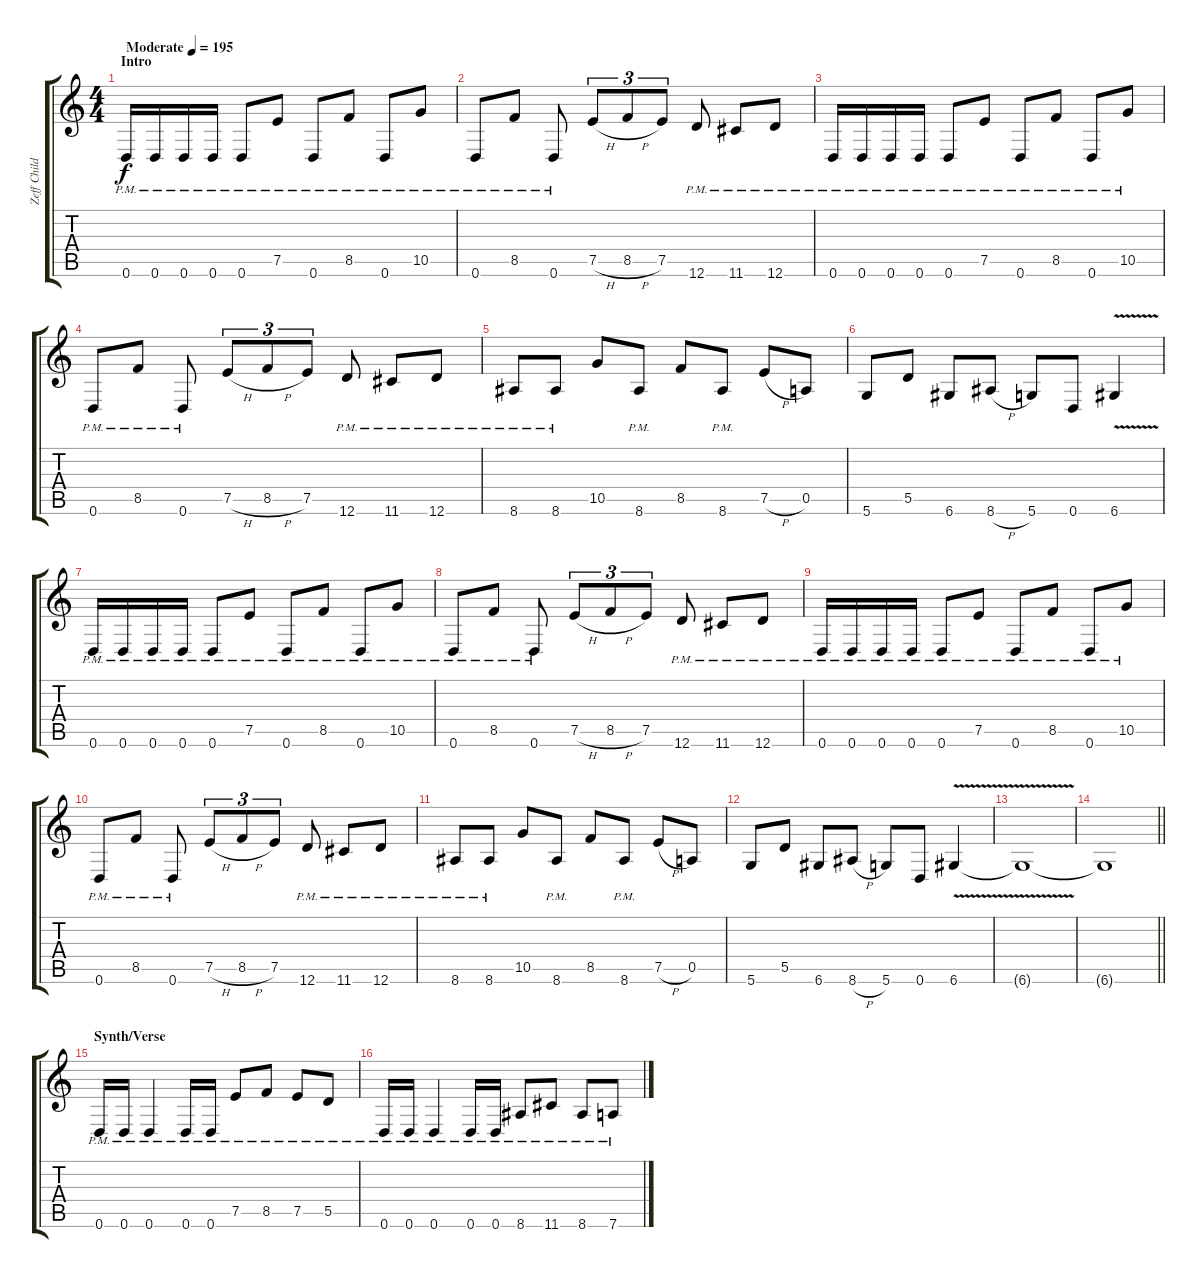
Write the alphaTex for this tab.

\track ("Zeff Childress" "Zeff Child") {instrument distortionguitar}
\staff {score tabs}
\tuning (E4 B3 G3 D3 A2 D2) {hide}
\ts (4 4)
\section ("" "Intro")
\tempo (195 "Moderate")
\clef g2
\ks c
0.6{pm}.16{dy f instrument distortionguitar} 0.6{pm}.16 0.6{pm}.16 0.6{pm}.16 0.6{pm}.8 7.5{pm}.8 0.6{pm}.8 8.5{pm}.8 0.6{pm}.8 10.5{pm}.8 |
0.6{pm}.8 8.5{pm}.8 0.6{pm}.8 7.5{h}.8{tu (3 2)} 8.5{h}.8{tu (3 2)} 7.5.8{tu (3 2)} 12.6{pm}.8 11.6{pm}.8 12.6{pm}.8 |
0.6{pm}.16 0.6{pm}.16 0.6{pm}.16 0.6{pm}.16 0.6{pm}.8 7.5{pm}.8 0.6{pm}.8 8.5{pm}.8 0.6{pm}.8 10.5{pm}.8 |
0.6{pm}.8 8.5{pm}.8 0.6{pm}.8 7.5{h}.8{tu (3 2)} 8.5{h}.8{tu (3 2)} 7.5.8{tu (3 2)} 12.6{pm}.8 11.6{pm}.8 12.6{pm}.8 |
8.6{pm}.8 8.6{pm}.8 10.5.8 8.6{pm}.8 8.5.8 8.6{pm}.8 7.5{h}.8 0.5.8 |
5.6.8 5.5.8 6.6.8 8.6{h}.8 5.6.8 0.6.8 6.6{v}.4 |
0.6{pm}.16 0.6{pm}.16 0.6{pm}.16 0.6{pm}.16 0.6{pm}.8 7.5{pm}.8 0.6{pm}.8 8.5{pm}.8 0.6{pm}.8 10.5{pm}.8 |
0.6{pm}.8 8.5{pm}.8 0.6{pm}.8 7.5{h}.8{tu (3 2)} 8.5{h}.8{tu (3 2)} 7.5.8{tu (3 2)} 12.6{pm}.8 11.6{pm}.8 12.6{pm}.8 |
0.6{pm}.16 0.6{pm}.16 0.6{pm}.16 0.6{pm}.16 0.6{pm}.8 7.5{pm}.8 0.6{pm}.8 8.5{pm}.8 0.6{pm}.8 10.5{pm}.8 |
0.6{pm}.8 8.5{pm}.8 0.6{pm}.8 7.5{h}.8{tu (3 2)} 8.5{h}.8{tu (3 2)} 7.5.8{tu (3 2)} 12.6{pm}.8 11.6{pm}.8 12.6{pm}.8 |
8.6{pm}.8 8.6{pm}.8 10.5.8 8.6{pm}.8 8.5.8 8.6{pm}.8 7.5{h}.8 0.5.8 |
5.6.8 5.5.8 6.6.8 8.6{h}.8 5.6.8 0.6.8 6.6{v}.4 |
6.6{t}.1 |
\barLineRight lightlight
6.6{t}.1 |
\section ("" "Synth/Verse")
0.6{pm}.16{volume 6 instrument lead2sawtooth} 0.6{pm}.16 0.6{pm}.4 0.6{pm}.16 0.6{pm}.16 7.5{pm}.8 8.5{pm}.8 7.5{pm}.8 5.5{pm}.8 |
0.6{pm}.16 0.6{pm}.16 0.6{pm}.4 0.6{pm}.16 0.6{pm}.16 8.6{pm}.8 11.6{pm}.8 8.6{pm}.8 7.6{pm}.8
